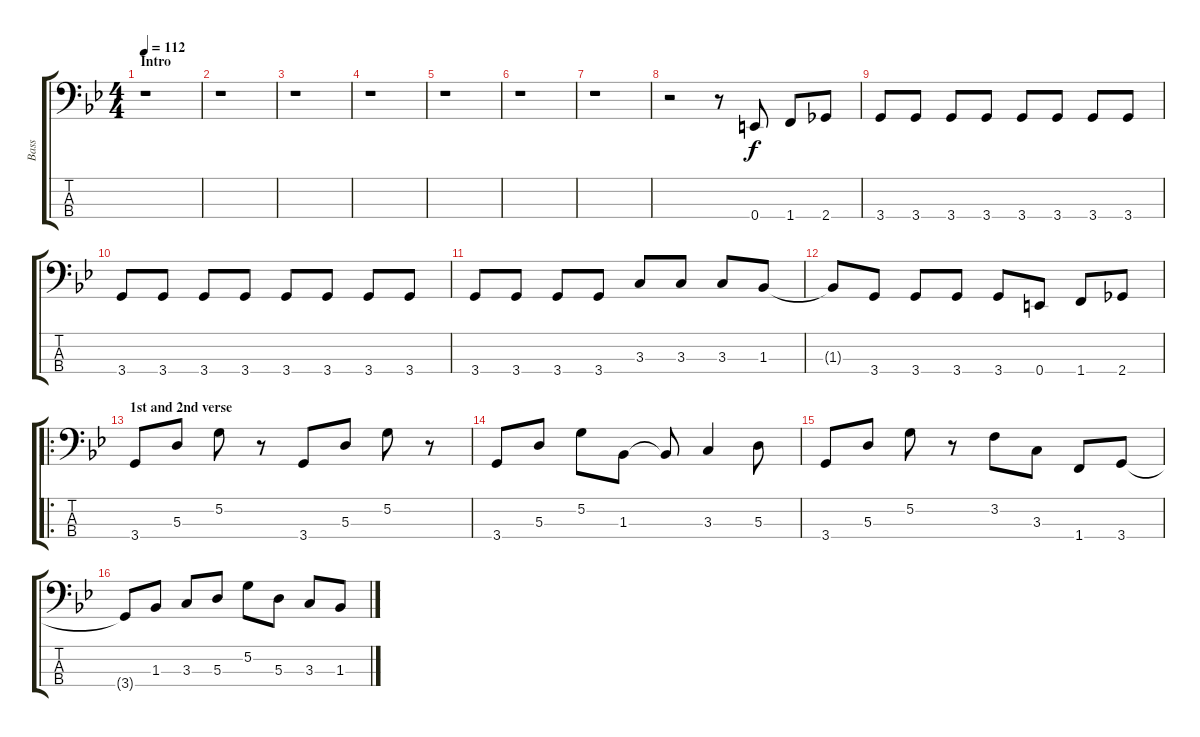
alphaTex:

\track ("Bass" "Bass") {instrument electricbasspick}
\staff {score tabs}
\tuning (G2 D2 A1 E1) {hide}
\ts (4 4)
\section ("" "Intro")
\tempo 112
\clef f4
\ks bb
r.1{dy f instrument electricbasspick} |
r.1 |
r.1 |
r.1 |
r.1 |
r.1 |
r.1 |
r.2 r.8 0.4.8 1.4.8 2.4.8 |
3.4.8 3.4.8 3.4.8 3.4.8 3.4.8 3.4.8 3.4.8 3.4.8 |
3.4.8 3.4.8 3.4.8 3.4.8 3.4.8 3.4.8 3.4.8 3.4.8 |
3.4.8 3.4.8 3.4.8 3.4.8 3.3.8 3.3.8 3.3.8 1.3.8 |
1.3{t}.8 3.4.8 3.4.8 3.4.8 3.4.8 0.4.8 1.4.8 2.4.8 |
\ro
\section ("" "1st and 2nd verse")
3.4.8 5.3.8 5.2.8 r.8 3.4.8 5.3.8 5.2.8 r.8 |
3.4.8 5.3.8 5.2.8 1.3.8 1.3{t}.8 3.3.4 5.3.8 |
3.4.8 5.3.8 5.2.8 r.8 3.2.8 3.3.8 1.4.8 3.4.8 |
3.4{t}.8 1.3.8 3.3.8 5.3.8 5.2.8 5.3.8 3.3.8 1.3.8
